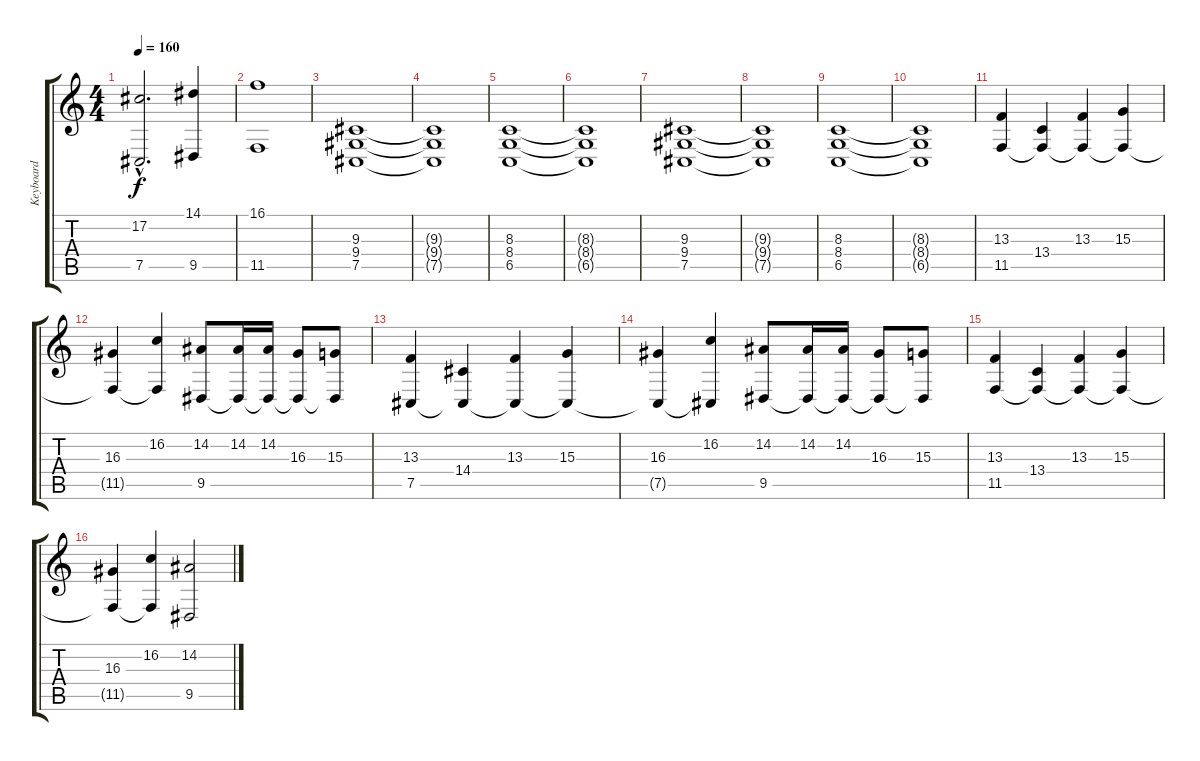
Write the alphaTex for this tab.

\track ("Keyboard" "Keyboard") {instrument acousticgrandpiano}
\staff {score tabs}
\tuning (Db4 Ab3 E3 B2 Gb2 Db2) {hide}
\ts (4 4)
\tempo 160
\clef g2
\ks c
(17.2{hac} 7.5{hac}).2{d dy f} (14.1 9.5).4 |
(16.1 11.5).1 |
(9.3 9.4 7.5).1{instrument choiraahs} |
(9.3{t} 9.4{t} 7.5{t}).1 |
(8.3 8.4 6.5).1 |
(8.3{t} 8.4{t} 6.5{t}).1 |
(9.3 9.4 7.5).1 |
(9.3{t} 9.4{t} 7.5{t}).1 |
(8.3 8.4 6.5).1 |
(8.3{t} 8.4{t} 6.5{t}).1 |
(13.3 11.5).4{instrument churchorgan} (13.4 11.5{t}).4 (13.3 11.5{t}).4 (15.3 11.5{t}).4 |
(16.3 11.5{t}).4 (16.2 11.5{t}).4 (14.2 9.5).8 (14.2 9.5{t}).16 (14.2 9.5{t}).16 (16.3 9.5{t}).8 (15.3 9.5{t}).8 |
(13.3 7.5).4 (14.4 7.5{t}).4 (13.3 7.5{t}).4 (15.3 7.5{t}).4 |
(16.3 7.5{t}).4 (16.2 7.5{t}).4 (14.2 9.5).8 (14.2 9.5{t}).16 (14.2 9.5{t}).16 (16.3 9.5{t}).8 (15.3 9.5{t}).8 |
(13.3 11.5).4 (13.4 11.5{t}).4 (13.3 11.5{t}).4 (15.3 11.5{t}).4 |
(16.3 11.5{t}).4 (16.2 11.5{t}).4 (14.2 9.5).2
